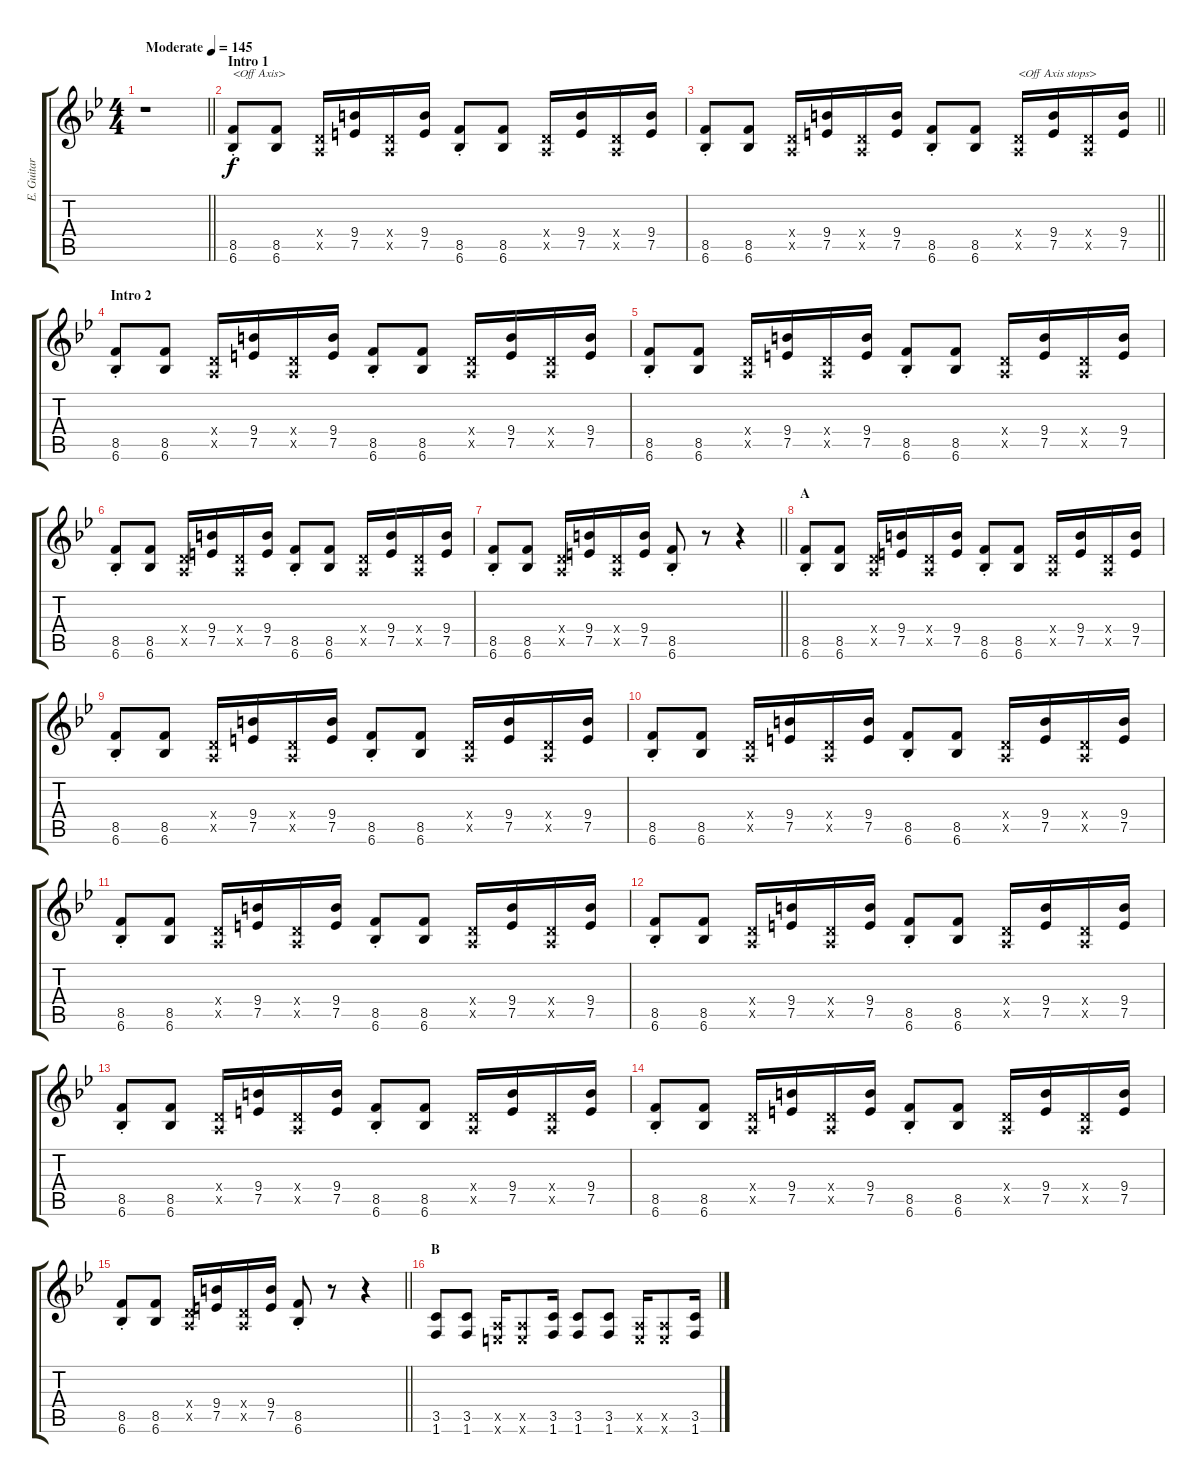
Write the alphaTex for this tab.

\track ("E. Guitar I" "E. Guitar ") {instrument overdrivenguitar}
\staff {score tabs}
\tuning (E4 B3 G3 D3 A2 E2) {hide}
\ts (4 4)
\tempo (145 "Moderate")
\clef g2
\barLineRight lightlight
\ks bb
r.1{dy f instrument overdrivenguitar} |
\section ("" "Intro 1")
(8.5{st} 6.6{st}).8{txt "<Off Axis>" balance 8} (8.5 6.6).8 (0.4{x} 0.5{x}).16 (9.4 7.5).16 (0.4{x} 0.5{x}).16 (9.4 7.5).16 (8.5{st} 6.6{st}).8 (8.5 6.6).8 (0.4{x} 0.5{x}).16 (9.4 7.5).16 (0.4{x} 0.5{x}).16 (9.4 7.5).16 |
\barLineRight lightlight
(8.5{st} 6.6{st}).8 (8.5 6.6).8 (0.4{x} 0.5{x}).16 (9.4 7.5).16 (0.4{x} 0.5{x}).16 (9.4 7.5).16 (8.5{st} 6.6{st}).8 (8.5 6.6).8 (0.4{x} 0.5{x}).16{txt "<Off Axis stops>"} (9.4 7.5).16 (0.4{x} 0.5{x}).16 (9.4 7.5).16 |
\section ("" "Intro 2")
(8.5{st} 6.6{st}).8{balance 1} (8.5 6.6).8 (0.4{x} 0.5{x}).16 (9.4 7.5).16 (0.4{x} 0.5{x}).16 (9.4 7.5).16 (8.5{st} 6.6{st}).8 (8.5 6.6).8 (0.4{x} 0.5{x}).16 (9.4 7.5).16 (0.4{x} 0.5{x}).16 (9.4 7.5).16 |
(8.5{st} 6.6{st}).8 (8.5 6.6).8 (0.4{x} 0.5{x}).16 (9.4 7.5).16 (0.4{x} 0.5{x}).16 (9.4 7.5).16 (8.5{st} 6.6{st}).8 (8.5 6.6).8 (0.4{x} 0.5{x}).16 (9.4 7.5).16 (0.4{x} 0.5{x}).16 (9.4 7.5).16 |
(8.5{st} 6.6{st}).8 (8.5 6.6).8 (0.4{x} 0.5{x}).16 (9.4 7.5).16 (0.4{x} 0.5{x}).16 (9.4 7.5).16 (8.5{st} 6.6{st}).8 (8.5 6.6).8 (0.4{x} 0.5{x}).16 (9.4 7.5).16 (0.4{x} 0.5{x}).16 (9.4 7.5).16 |
\barLineRight lightlight
(8.5{st} 6.6{st}).8 (8.5 6.6).8 (0.4{x} 0.5{x}).16 (9.4 7.5).16 (0.4{x} 0.5{x}).16 (9.4 7.5).16 (8.5{st} 6.6{st}).8 r.8 r.4 |
\section ("" "A")
(8.5{st} 6.6{st}).8 (8.5 6.6).8 (0.4{x} 0.5{x}).16 (9.4 7.5).16 (0.4{x} 0.5{x}).16 (9.4 7.5).16 (8.5{st} 6.6{st}).8 (8.5 6.6).8 (0.4{x} 0.5{x}).16 (9.4 7.5).16 (0.4{x} 0.5{x}).16 (9.4 7.5).16 |
(8.5{st} 6.6{st}).8 (8.5 6.6).8 (0.4{x} 0.5{x}).16 (9.4 7.5).16 (0.4{x} 0.5{x}).16 (9.4 7.5).16 (8.5{st} 6.6{st}).8 (8.5 6.6).8 (0.4{x} 0.5{x}).16 (9.4 7.5).16 (0.4{x} 0.5{x}).16 (9.4 7.5).16 |
(8.5{st} 6.6{st}).8 (8.5 6.6).8 (0.4{x} 0.5{x}).16 (9.4 7.5).16 (0.4{x} 0.5{x}).16 (9.4 7.5).16 (8.5{st} 6.6{st}).8 (8.5 6.6).8 (0.4{x} 0.5{x}).16 (9.4 7.5).16 (0.4{x} 0.5{x}).16 (9.4 7.5).16 |
(8.5{st} 6.6{st}).8 (8.5 6.6).8 (0.4{x} 0.5{x}).16 (9.4 7.5).16 (0.4{x} 0.5{x}).16 (9.4 7.5).16 (8.5{st} 6.6{st}).8 (8.5 6.6).8 (0.4{x} 0.5{x}).16 (9.4 7.5).16 (0.4{x} 0.5{x}).16 (9.4 7.5).16 |
(8.5{st} 6.6{st}).8 (8.5 6.6).8 (0.4{x} 0.5{x}).16 (9.4 7.5).16 (0.4{x} 0.5{x}).16 (9.4 7.5).16 (8.5{st} 6.6{st}).8 (8.5 6.6).8 (0.4{x} 0.5{x}).16 (9.4 7.5).16 (0.4{x} 0.5{x}).16 (9.4 7.5).16 |
(8.5{st} 6.6{st}).8 (8.5 6.6).8 (0.4{x} 0.5{x}).16 (9.4 7.5).16 (0.4{x} 0.5{x}).16 (9.4 7.5).16 (8.5{st} 6.6{st}).8 (8.5 6.6).8 (0.4{x} 0.5{x}).16 (9.4 7.5).16 (0.4{x} 0.5{x}).16 (9.4 7.5).16 |
(8.5{st} 6.6{st}).8 (8.5 6.6).8 (0.4{x} 0.5{x}).16 (9.4 7.5).16 (0.4{x} 0.5{x}).16 (9.4 7.5).16 (8.5{st} 6.6{st}).8 (8.5 6.6).8 (0.4{x} 0.5{x}).16 (9.4 7.5).16 (0.4{x} 0.5{x}).16 (9.4 7.5).16 |
\barLineRight lightlight
(8.5{st} 6.6{st}).8 (8.5 6.6).8 (0.4{x} 0.5{x}).16 (9.4 7.5).16 (0.4{x} 0.5{x}).16 (9.4 7.5).16 (8.5{st} 6.6{st}).8 r.8 r.4 |
\section ("" "B")
(3.5 1.6).8 (3.5 1.6).8 (0.5{x} 0.6{x}).16 (0.5{x} 0.6{x}).8 (3.5 1.6).16 (3.5 1.6).8 (3.5 1.6).8 (0.5{x} 0.6{x}).16 (0.5{x} 0.6{x}).8 (3.5 1.6).16
